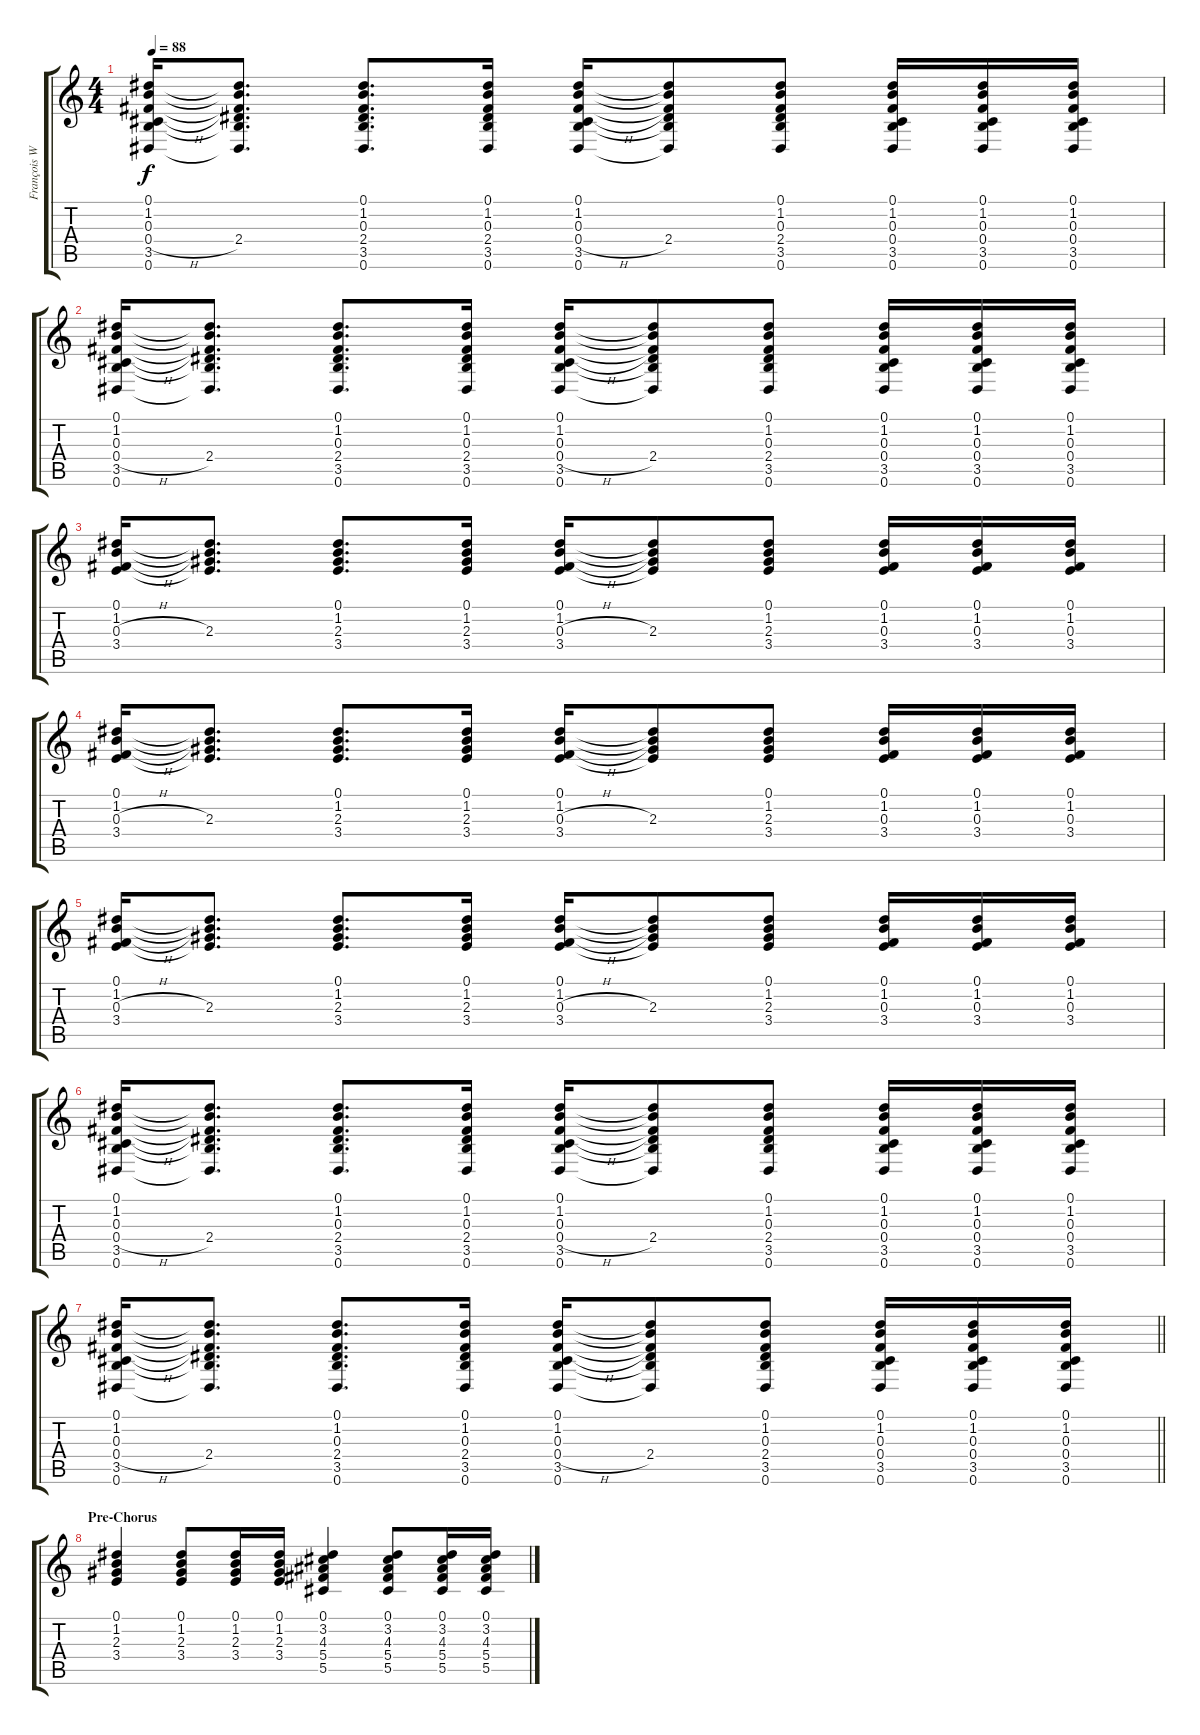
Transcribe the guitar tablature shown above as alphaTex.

\track ("François Wiliamson" "François W") {instrument acousticguitarsteel}
\staff {score tabs}
\tuning (Eb4 Bb3 Gb3 Db3 Ab2 Eb2) {hide}
\ts (4 4)
\tempo 88
\clef g2
\ks c
(0.1 1.2 0.3 0.4{h} 3.5 0.6).16{dy f} (0.1{t} 1.2{t} 0.3{t} 2.4 3.5{t} 0.6{t}).8{d} (0.1 1.2 0.3 2.4 3.5 0.6).8{d} (0.1 1.2 0.3 2.4 3.5 0.6).16 (0.1 1.2 0.3 0.4{h} 3.5 0.6).16 (0.1{t} 1.2{t} 0.3{t} 2.4 3.5{t} 0.6{t}).8 (0.1 1.2 0.3 2.4 3.5 0.6).8 (0.1 1.2 0.3 0.4 3.5 0.6).16 (0.1 1.2 0.3 0.4 3.5 0.6).16 (0.1 1.2 0.3 0.4 3.5 0.6).16 |
(0.1 1.2 0.3 0.4{h} 3.5 0.6).16 (0.1{t} 1.2{t} 0.3{t} 2.4 3.5{t} 0.6{t}).8{d} (0.1 1.2 0.3 2.4 3.5 0.6).8{d} (0.1 1.2 0.3 2.4 3.5 0.6).16 (0.1 1.2 0.3 0.4{h} 3.5 0.6).16 (0.1{t} 1.2{t} 0.3{t} 2.4 3.5{t} 0.6{t}).8 (0.1 1.2 0.3 2.4 3.5 0.6).8 (0.1 1.2 0.3 0.4 3.5 0.6).16 (0.1 1.2 0.3 0.4 3.5 0.6).16 (0.1 1.2 0.3 0.4 3.5 0.6).16 |
(0.1 1.2 0.3{h} 3.4).16 (0.1{t} 1.2{t} 2.3 3.4{t}).8{d} (0.1 1.2 2.3 3.4).8{d} (0.1 1.2 2.3 3.4).16 (0.1 1.2 0.3{h} 3.4).16 (0.1{t} 1.2{t} 2.3 3.4{t}).8 (0.1 1.2 2.3 3.4).8 (0.1 1.2 0.3 3.4).16 (0.1 1.2 0.3 3.4).16 (0.1 1.2 0.3 3.4).16 |
(0.1 1.2 0.3{h} 3.4).16 (0.1{t} 1.2{t} 2.3 3.4{t}).8{d} (0.1 1.2 2.3 3.4).8{d} (0.1 1.2 2.3 3.4).16 (0.1 1.2 0.3{h} 3.4).16 (0.1{t} 1.2{t} 2.3 3.4{t}).8 (0.1 1.2 2.3 3.4).8 (0.1 1.2 0.3 3.4).16 (0.1 1.2 0.3 3.4).16 (0.1 1.2 0.3 3.4).16 |
(0.1 1.2 0.3{h} 3.4).16 (0.1{t} 1.2{t} 2.3 3.4{t}).8{d} (0.1 1.2 2.3 3.4).8{d} (0.1 1.2 2.3 3.4).16 (0.1 1.2 0.3{h} 3.4).16 (0.1{t} 1.2{t} 2.3 3.4{t}).8 (0.1 1.2 2.3 3.4).8 (0.1 1.2 0.3 3.4).16 (0.1 1.2 0.3 3.4).16 (0.1 1.2 0.3 3.4).16 |
(0.1 1.2 0.3 0.4{h} 3.5 0.6).16 (0.1{t} 1.2{t} 0.3{t} 2.4 3.5{t} 0.6{t}).8{d} (0.1 1.2 0.3 2.4 3.5 0.6).8{d} (0.1 1.2 0.3 2.4 3.5 0.6).16 (0.1 1.2 0.3 0.4{h} 3.5 0.6).16 (0.1{t} 1.2{t} 0.3{t} 2.4 3.5{t} 0.6{t}).8 (0.1 1.2 0.3 2.4 3.5 0.6).8 (0.1 1.2 0.3 0.4 3.5 0.6).16 (0.1 1.2 0.3 0.4 3.5 0.6).16 (0.1 1.2 0.3 0.4 3.5 0.6).16 |
\barLineRight lightlight
(0.1 1.2 0.3 0.4{h} 3.5 0.6).16 (0.1{t} 1.2{t} 0.3{t} 2.4 3.5{t} 0.6{t}).8{d} (0.1 1.2 0.3 2.4 3.5 0.6).8{d} (0.1 1.2 0.3 2.4 3.5 0.6).16 (0.1 1.2 0.3 0.4{h} 3.5 0.6).16 (0.1{t} 1.2{t} 0.3{t} 2.4 3.5{t} 0.6{t}).8 (0.1 1.2 0.3 2.4 3.5 0.6).8 (0.1 1.2 0.3 0.4 3.5 0.6).16 (0.1 1.2 0.3 0.4 3.5 0.6).16 (0.1 1.2 0.3 0.4 3.5 0.6).16 |
\section ("" "Pre-Chorus")
(0.1 1.2 2.3 3.4).4 (0.1 1.2 2.3 3.4).8 (0.1 1.2 2.3 3.4).16 (0.1 1.2 2.3 3.4).16 (0.1 3.2 4.3 5.4 5.5).4 (0.1 3.2 4.3 5.4 5.5).8 (0.1 3.2 4.3 5.4 5.5).16 (0.1 3.2 4.3 5.4 5.5).16
